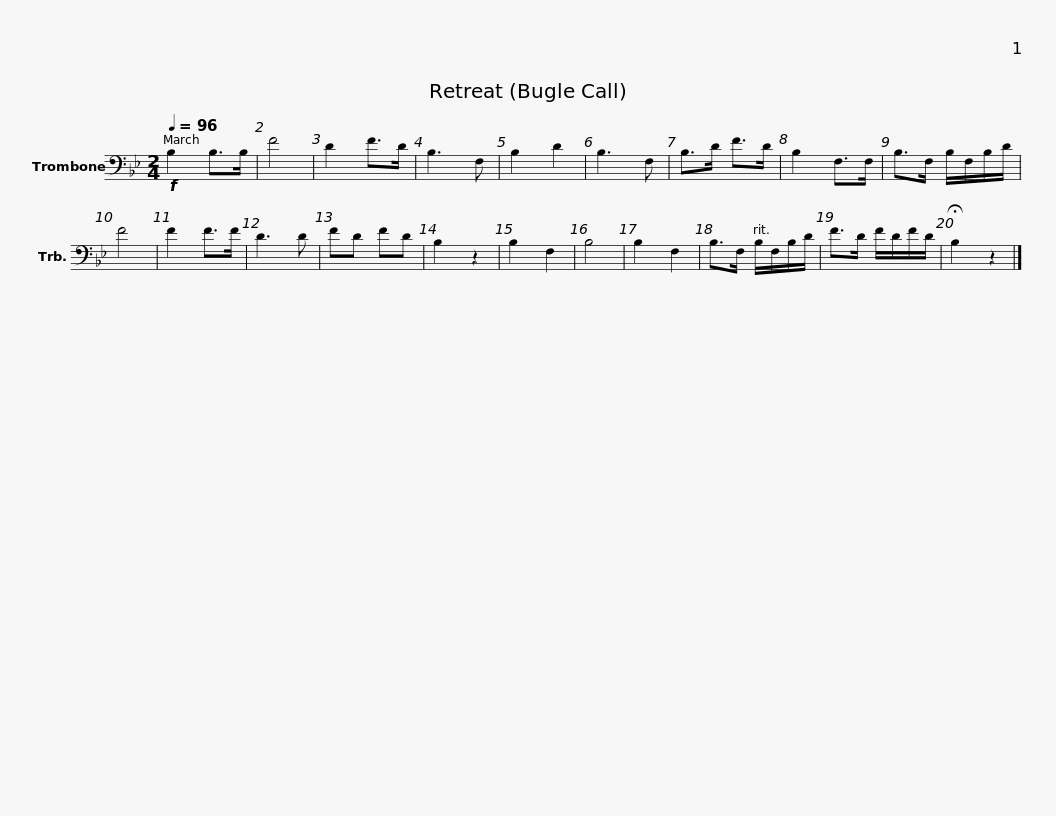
X:1
L:1/8
Q:1/4=96
M:2/4
I:linebreak $
K:Bb
V:1 bass
V:1
!f! B,2 B,>B, | F4 | D2 F>D | B,3 F, | B,2 D2 | %5
 B,3 F, | B,>D F>D | B,2 F,>F, | B,>F, B,/F,/B,/D/ | F4 |$ %10
 F2 F>F | D3 D | FD FD | B,2 z2 | B,2 F,2 | %15
 B,4 | B,2 F,2 | B,>F, B,/F,/B,/D/ | F>D F/D/F/D/ | !fermata!B,2 z2 |] %20
